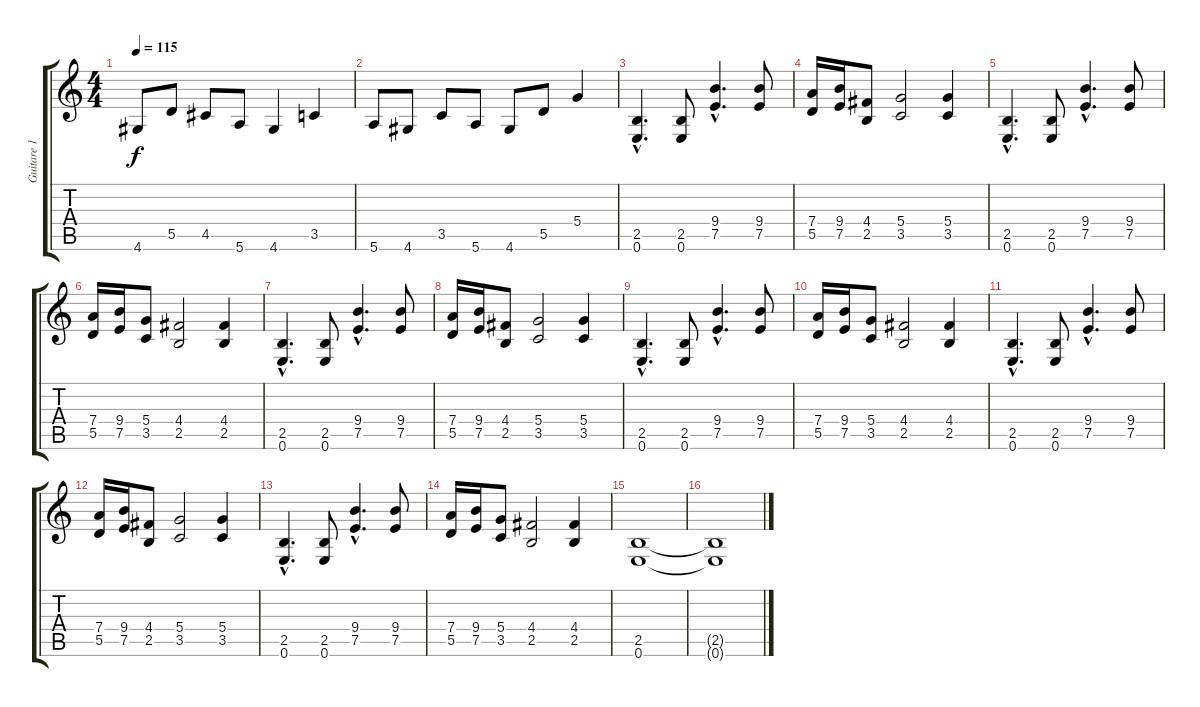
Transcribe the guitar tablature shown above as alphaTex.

\track ("Guitare 1" "Guitare 1") {instrument distortionguitar}
\staff {score tabs}
\tuning (E4 B3 G3 D3 A2 E2) {hide}
\ts (4 4)
\tempo 115
\clef g2
\ks c
4.6.8{dy f} 5.5.8 4.5.8 5.6.8 4.6.4 3.5.4 |
5.6.8 4.6.8 3.5.8 5.6.8 4.6.8 5.5.8 5.4.4 |
(2.5{hac} 0.6{hac}).4{d} (2.5 0.6).8 (9.4{hac} 7.5{hac}).4{d} (9.4 7.5).8 |
(7.4 5.5).16 (9.4 7.5).16 (4.4 2.5).8 (5.4 3.5).2 (5.4 3.5).4 |
(2.5{hac} 0.6{hac}).4{d} (2.5 0.6).8 (9.4{hac} 7.5{hac}).4{d} (9.4 7.5).8 |
(7.4 5.5).16 (9.4 7.5).16 (5.4 3.5).8 (4.4 2.5).2 (4.4 2.5).4 |
(2.5{hac} 0.6{hac}).4{d} (2.5 0.6).8 (9.4{hac} 7.5{hac}).4{d} (9.4 7.5).8 |
(7.4 5.5).16 (9.4 7.5).16 (4.4 2.5).8 (5.4 3.5).2 (5.4 3.5).4 |
(2.5{hac} 0.6{hac}).4{d} (2.5 0.6).8 (9.4{hac} 7.5{hac}).4{d} (9.4 7.5).8 |
(7.4 5.5).16 (9.4 7.5).16 (5.4 3.5).8 (4.4 2.5).2 (4.4 2.5).4 |
(2.5{hac} 0.6{hac}).4{d} (2.5 0.6).8 (9.4{hac} 7.5{hac}).4{d} (9.4 7.5).8 |
(7.4 5.5).16 (9.4 7.5).16 (4.4 2.5).8 (5.4 3.5).2 (5.4 3.5).4 |
(2.5{hac} 0.6{hac}).4{d} (2.5 0.6).8 (9.4{hac} 7.5{hac}).4{d} (9.4 7.5).8 |
(7.4 5.5).16 (9.4 7.5).16 (5.4 3.5).8 (4.4 2.5).2 (4.4 2.5).4 |
(2.5 0.6).1 |
(2.5{t} 0.6{t}).1{volume 0}
